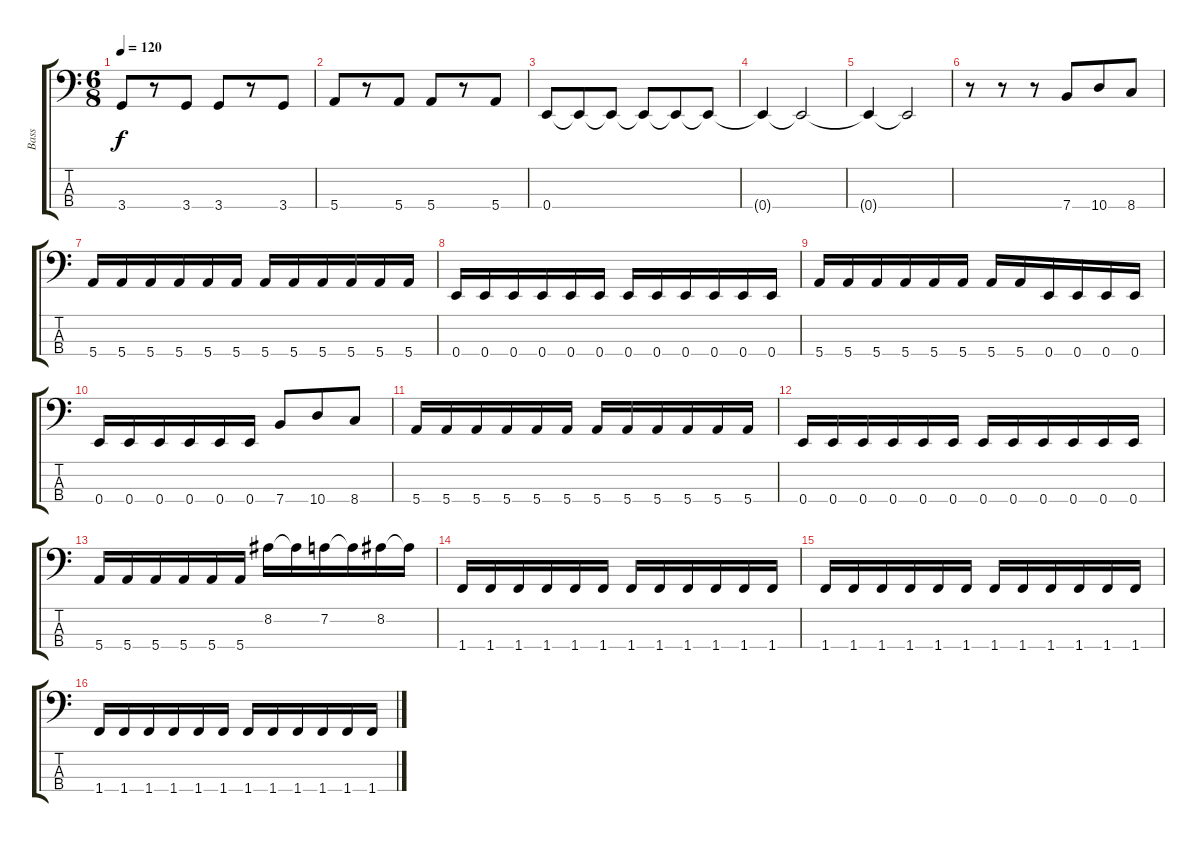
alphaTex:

\track ("Bass" "Bass") {instrument electricbasspick}
\staff {score tabs}
\tuning (G2 D2 A1 E1) {hide}
\ts (6 8)
\tempo 120
\clef f4
\ks c
3.4.8{dy f} r.8 3.4.8 3.4.8 r.8 3.4.8 |
5.4.8 r.8 5.4.8 5.4.8 r.8 5.4.8 |
0.4.8 0.4{t}.8 0.4{t}.8 0.4{t}.8 0.4{t}.8 0.4{t}.8 |
0.4{t}.4 0.4{t}.2 |
0.4{t}.4 0.4{t}.2 |
r.8 r.8 r.8 7.4.8 10.4.8 8.4.8 |
5.4.16 5.4.16 5.4.16 5.4.16 5.4.16 5.4.16 5.4.16 5.4.16 5.4.16 5.4.16 5.4.16 5.4.16 |
0.4.16 0.4.16 0.4.16 0.4.16 0.4.16 0.4.16 0.4.16 0.4.16 0.4.16 0.4.16 0.4.16 0.4.16 |
5.4.16 5.4.16 5.4.16 5.4.16 5.4.16 5.4.16 5.4.16 5.4.16 0.4.16 0.4.16 0.4.16 0.4.16 |
0.4.16 0.4.16 0.4.16 0.4.16 0.4.16 0.4.16 7.4.8 10.4.8 8.4.8 |
5.4.16 5.4.16 5.4.16 5.4.16 5.4.16 5.4.16 5.4.16 5.4.16 5.4.16 5.4.16 5.4.16 5.4.16 |
0.4.16 0.4.16 0.4.16 0.4.16 0.4.16 0.4.16 0.4.16 0.4.16 0.4.16 0.4.16 0.4.16 0.4.16 |
5.4.16 5.4.16 5.4.16 5.4.16 5.4.16 5.4.16 8.2.16 8.2{t}.16 7.2.16 7.2{t}.16 8.2.16 8.2{t}.16 |
1.4.16 1.4.16 1.4.16 1.4.16 1.4.16 1.4.16 1.4.16 1.4.16 1.4.16 1.4.16 1.4.16 1.4.16 |
1.4.16 1.4.16 1.4.16 1.4.16 1.4.16 1.4.16 1.4.16 1.4.16 1.4.16 1.4.16 1.4.16 1.4.16 |
1.4.16 1.4.16 1.4.16 1.4.16 1.4.16 1.4.16 1.4.16 1.4.16 1.4.16 1.4.16 1.4.16 1.4.16
